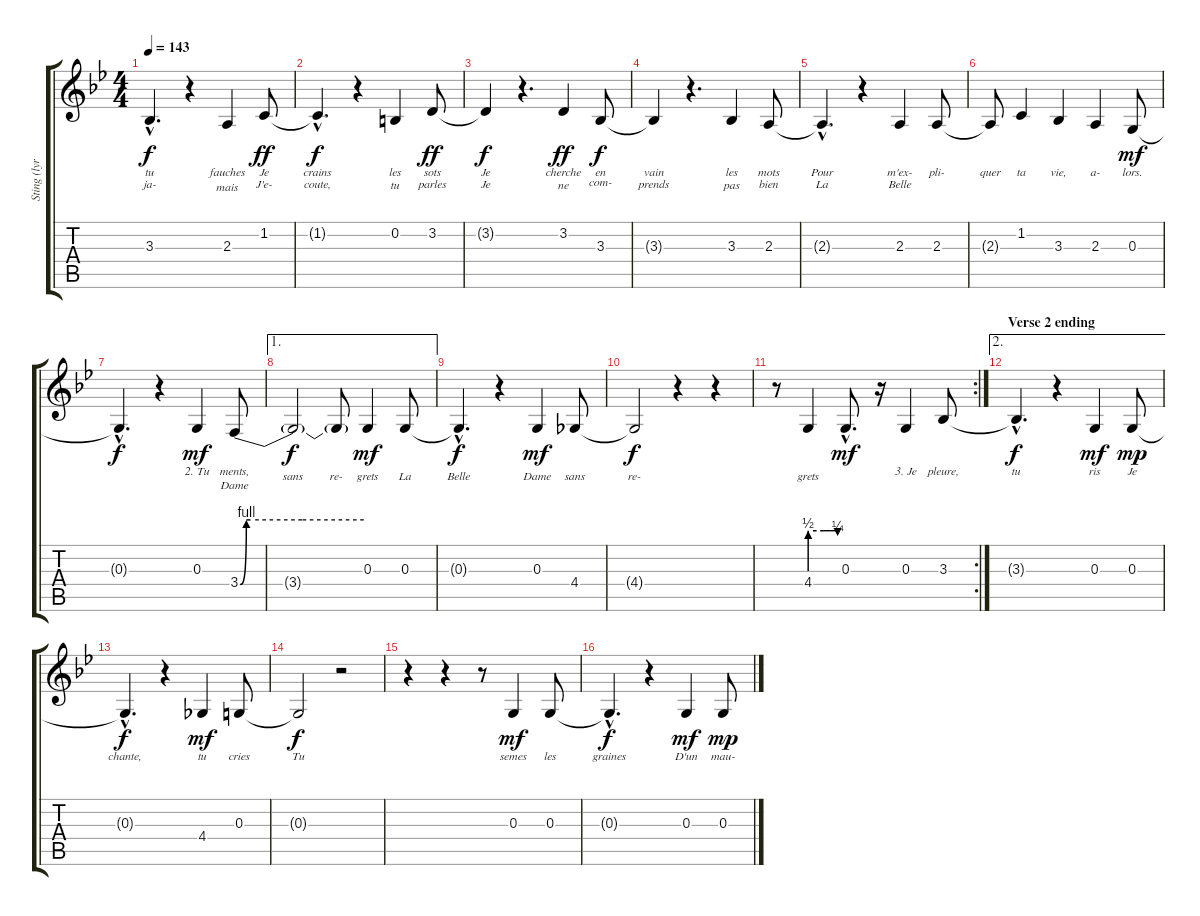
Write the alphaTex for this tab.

\track ("Sting (lyrics)" "Sting (lyr") {instrument bassoon}
\staff {score tabs}
\tuning (E4 B3 G3 D3 A2 E2) {hide}
\ts (4 4)
\tempo 143
\clef g2
\ks gminor
3.3{hac t}.4{d lyrics (0 "tu") lyrics (1 "ja-") lyrics (2 "") lyrics (3 "") lyrics (4 "") dy f} r.4 2.3.4{lyrics (0 "fauches") lyrics (1 "mais") lyrics (2 "") lyrics (3 "") lyrics (4 "")} 1.2.8{lyrics (0 "Je") lyrics (1 "J'e-") lyrics (2 "") lyrics (3 "") lyrics (4 "") dy ff} |
1.2{hac t}.4{d lyrics (0 "crains") lyrics (1 "coute,") lyrics (2 "") lyrics (3 "") lyrics (4 "") dy f} r.4 0.2.4{lyrics (0 "les") lyrics (1 "tu") lyrics (2 "") lyrics (3 "") lyrics (4 "")} 3.2.8{lyrics (0 "sots") lyrics (1 "parles") lyrics (2 "") lyrics (3 "") lyrics (4 "") dy ff} |
3.2{t}.4{lyrics (0 "Je") lyrics (1 "Je") lyrics (2 "") lyrics (3 "") lyrics (4 "") dy f} r.4{d} 3.2.4{lyrics (0 "cherche") lyrics (1 "ne") lyrics (2 "") lyrics (3 "") lyrics (4 "") dy ff} 3.3.8{lyrics (0 "en") lyrics (1 "com-") lyrics (2 "") lyrics (3 "") lyrics (4 "") dy f} |
3.3{t}.4{lyrics (0 "vain") lyrics (1 "prends") lyrics (2 "") lyrics (3 "") lyrics (4 "")} r.4{d} 3.3.4{lyrics (0 "les") lyrics (1 "pas") lyrics (2 "") lyrics (3 "") lyrics (4 "")} 2.3.8{lyrics (0 "mots") lyrics (1 "bien") lyrics (2 "") lyrics (3 "") lyrics (4 "")} |
2.3{hac t}.4{d lyrics (0 "Pour") lyrics (1 "La") lyrics (2 "") lyrics (3 "") lyrics (4 "")} r.4 2.3.4{lyrics (0 "m'ex-") lyrics (1 "Belle") lyrics (2 "") lyrics (3 "") lyrics (4 "")} 2.3.8{lyrics (0 "pli-") lyrics (1 "") lyrics (2 "") lyrics (3 "") lyrics (4 "")} |
2.3{t}.8{lyrics (0 "quer") lyrics (1 "") lyrics (2 "") lyrics (3 "") lyrics (4 "")} 1.2.4{lyrics (0 "ta") lyrics (1 "") lyrics (2 "") lyrics (3 "") lyrics (4 "")} 3.3.4{lyrics (0 "vie,") lyrics (1 "") lyrics (2 "") lyrics (3 "") lyrics (4 "")} 2.3.4{lyrics (0 "a-") lyrics (1 "") lyrics (2 "") lyrics (3 "") lyrics (4 "")} 0.3.8{lyrics (0 "lors.") lyrics (1 "") lyrics (2 "") lyrics (3 "") lyrics (4 "") dy mf} |
0.3{hac t}.4{d lyrics (0 "") lyrics (1 "") lyrics (2 "") lyrics (3 "") lyrics (4 "") dy f} r.4 0.3.4{lyrics (0 "2. Tu") lyrics (1 "") lyrics (2 "") lyrics (3 "") lyrics (4 "") dy mf} 3.4{be (custom 0 0 3 4 5 4 30 4 60 4)}.8{lyrics (0 "ments,") lyrics (1 "Dame") lyrics (2 "") lyrics (3 "") lyrics (4 "")} |
\ae 1
3.4{t}.2{lyrics (0 "") lyrics (1 "sans") lyrics (2 "") lyrics (3 "") lyrics (4 "") dy f} 3.4{t}.8{lyrics (0 "") lyrics (1 "re-") lyrics (2 "") lyrics (3 "") lyrics (4 "")} 0.3.4{lyrics (0 "") lyrics (1 "grets") lyrics (2 "") lyrics (3 "") lyrics (4 "") dy mf} 0.3.8{lyrics (0 "") lyrics (1 "La") lyrics (2 "") lyrics (3 "") lyrics (4 "")} |
0.3{hac t}.4{d lyrics (0 "") lyrics (1 "Belle") lyrics (2 "") lyrics (3 "") lyrics (4 "") dy f} r.4 0.3.4{lyrics (0 "") lyrics (1 "Dame") lyrics (2 "") lyrics (3 "") lyrics (4 "") dy mf} 4.4.8{lyrics (0 "") lyrics (1 "sans") lyrics (2 "") lyrics (3 "") lyrics (4 "")} |
4.4{t}.2{lyrics (0 "") lyrics (1 "re-") lyrics (2 "") lyrics (3 "") lyrics (4 "") dy f} r.4 r.4 |
\rc 2
r.8 4.4{be (custom 0 2 30 2 45 2 55 2 60 1)}.4{lyrics (0 "") lyrics (1 "grets") lyrics (2 "") lyrics (3 "") lyrics (4 "")} 0.3{hac}.8{d lyrics (0 "") lyrics (1 "") lyrics (2 "") lyrics (3 "") lyrics (4 "") dy mf} r.16 0.3.4{lyrics (0 "3. Je") lyrics (1 "") lyrics (2 "") lyrics (3 "") lyrics (4 "")} 3.3.8{lyrics (0 "pleure,") lyrics (1 "") lyrics (2 "") lyrics (3 "") lyrics (4 "")} |
\ae 2
\section ("" "Verse 2 ending")
3.3{hac t}.4{d lyrics (0 "tu") lyrics (1 "") lyrics (2 "") lyrics (3 "") lyrics (4 "") dy f} r.4 0.3.4{lyrics (0 "ris") lyrics (1 "") lyrics (2 "") lyrics (3 "") lyrics (4 "") dy mf} 0.3.8{lyrics (0 "Je") lyrics (1 "") lyrics (2 "") lyrics (3 "") lyrics (4 "") dy mp} |
0.3{hac t}.4{d lyrics (0 "chante,") lyrics (1 "") lyrics (2 "") lyrics (3 "") lyrics (4 "") dy f} r.4 4.4.4{lyrics (0 "tu") lyrics (1 "") lyrics (2 "") lyrics (3 "") lyrics (4 "") dy mf} 0.3.8{lyrics (0 "cries") lyrics (1 "") lyrics (2 "") lyrics (3 "") lyrics (4 "")} |
0.3{t}.2{lyrics (0 "Tu") lyrics (1 "") lyrics (2 "") lyrics (3 "") lyrics (4 "") dy f} r.2 |
r.4 r.4 r.8 0.3.4{lyrics (0 "semes") lyrics (1 "") lyrics (2 "") lyrics (3 "") lyrics (4 "") dy mf} 0.3.8{lyrics (0 "les") lyrics (1 "") lyrics (2 "") lyrics (3 "") lyrics (4 "")} |
0.3{hac t}.4{d lyrics (0 "graines") lyrics (1 "") lyrics (2 "") lyrics (3 "") lyrics (4 "") dy f} r.4 0.3.4{lyrics (0 "D'un") lyrics (1 "") lyrics (2 "") lyrics (3 "") lyrics (4 "") dy mf} 0.3.8{lyrics (0 "mau-") lyrics (1 "") lyrics (2 "") lyrics (3 "") lyrics (4 "") dy mp}
